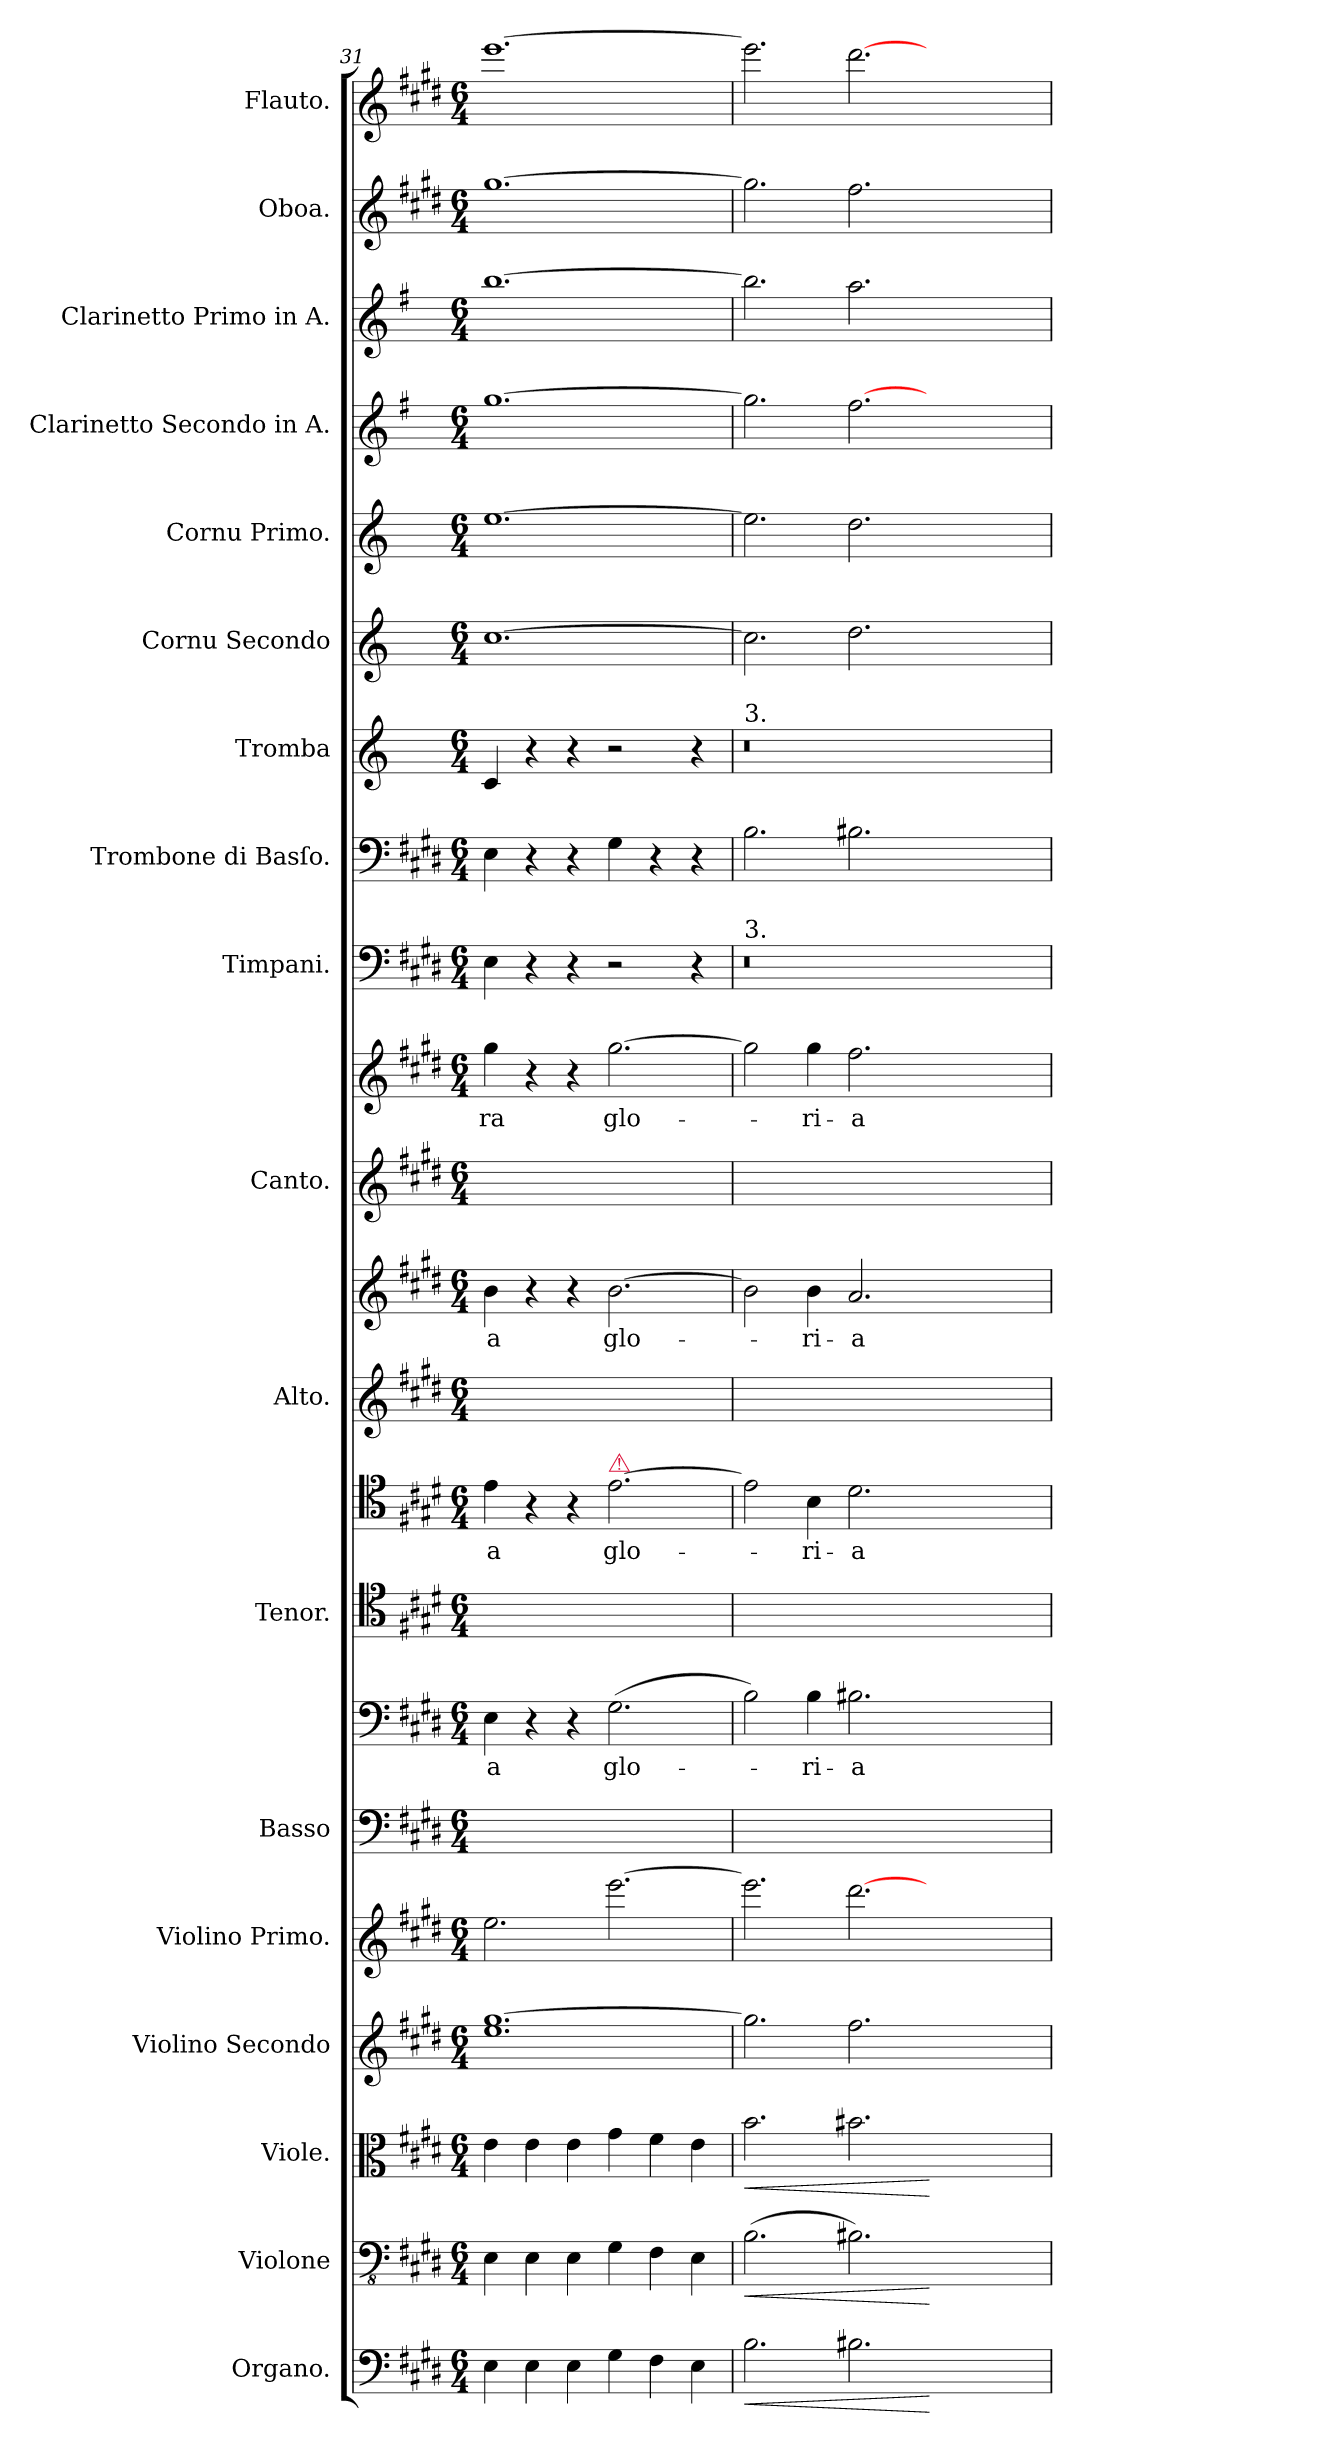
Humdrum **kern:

**kern	**dynam	**kern	**dynam	**kern	**dynam	**kern	**dynam	**kern	**dynam	**kern	**kern	**text	**kern	**kern	**text	**kern	**kern	**text	**kern	**kern	**text	**kern	**kern	**dynam	**kern	**kern	**dynam	**kern	**dynam	**kern	**dynam	**kern	**dynam	**kern	**dynam	**kern	**dynam
*part22	*part22	*part21	*part21	*part20	*part20	*part19	*part19	*part18	*part18	*part17	*part16	*part16	*part15	*part14	*part14	*part13	*part12	*part12	*part11	*part10	*part10	*part9	*part8	*part8	*part7	*part6	*part6	*part5	*part5	*part4	*part4	*part3	*part3	*part2	*part2	*part1	*part1
*staff22	*staff22	*staff21	*staff21	*staff20	*staff20	*staff19	*staff19	*staff18	*staff18	*staff17	*staff16	*staff16	*staff15	*staff14	*staff14	*staff13	*staff12	*staff12	*staff11	*staff10	*staff10	*staff9	*staff8	*staff8	*staff7	*staff6	*staff6	*staff5	*staff5	*staff4	*staff4	*staff3	*staff3	*staff2	*staff2	*staff1	*staff1
*I"Organo.	*	*I"Violone	*	*I"Viole.	*	*I"Violino Secondo	*	*I"Violino Primo.	*	*I"Basso	*	*	*I"Tenor.	*	*	*I"Alto.	*	*	*I"Canto.	*	*	*I"Timpani.	*I"Trombone di Basſo.	*	*I"Tromba	*I"Cornu Secondo	*	*I"Cornu Primo.	*	*I"Clarinetto Secondo in A.	*	*I"Clarinetto Primo in A.	*	*I"Oboa.	*	*I"Flauto.	*
*I'org	*	*I'vlne	*	*	*	*I'vl 2	*	*I'vl 1	*	*I'B	*	*	*I'T	*	*	*I'A	*	*	*I'C	*	*	*I'timp	*	*	*I'tr	*I'cor 2	*	*I'cor 1	*	*I'cl 2 in A	*	*I'cl 1 in A	*	*I'ob	*	*I'fl	*
*clefF4	*	*clefFv4	*	*clefC3	*	*clefG2	*	*clefG2	*	*clefF4	*clefF4	*	*clefC4	*clefC4	*	*clefG2	*clefG2	*	*clefG2	*clefG2	*	*clefF4	*clefF4	*	*clefG2	*clefG2	*	*clefG2	*	*clefG2	*	*clefG2	*	*clefG2	*	*clefG2	*
*	*	*	*	*	*	*	*	*	*	*	*	*	*	*	*	*	*	*	*	*	*	*	*	*	*ITrd-2c-4	*ITrd5c8	*	*ITrd5c8	*	*ITrd2c3	*	*ITrd2c3	*	*	*	*	*
*k[f#c#g#d#]	*	*k[f#c#g#d#]	*	*k[f#c#g#d#]	*	*k[f#c#g#d#]	*	*k[f#c#g#d#]	*	*k[f#c#g#d#]	*k[f#c#g#d#]	*	*k[f#c#g#d#]	*k[f#c#g#d#]	*	*k[f#c#g#d#]	*k[f#c#g#d#]	*	*k[f#c#g#d#]	*k[f#c#g#d#]	*	*k[f#c#g#d#]	*k[f#c#g#d#]	*	*k[f#c#g#d#]	*k[f#c#g#d#]	*	*k[f#c#g#d#]	*	*k[f#c#g#d#]	*	*k[f#c#g#d#]	*	*k[f#c#g#d#]	*	*k[f#c#g#d#]	*
*M6/4	*	*M6/4	*	*M6/4	*	*M6/4	*	*M6/4	*	*M6/4	*M6/4	*	*M6/4	*M6/4	*	*M6/4	*M6/4	*	*M6/4	*M6/4	*	*M6/4	*M6/4	*	*M6/4	*M6/4	*	*M6/4	*	*M6/4	*	*M6/4	*	*M6/4	*	*M6/4	*
=31	=31	=31	=31	=31	=31	=31	=31	=31	=31	=31	=31	=31	=31	=31	=31	=31	=31	=31	=31	=31	=31	=31	=31	=31	=31	=31	=31	=31	=31	=31	=31	=31	=31	=31	=31	=31	=31
!	!LO:DY:b	!	!LO:DY:b	!	!LO:DY:b	!	!LO:DY:b	!	!LO:DY:b	!	!	!	!	!	!	!	!	!	!	!	!	!	!	!LO:DY:a	!	!	!LO:DY:b	!	!LO:DY:b	!	!LO:DY:b	!	!LO:DY:b	!	!LO:DY:b	!	!LO:DY:b
4E\	ff&colon;	4EE\	ff&colon;	4e\	ff&colon;	1.ee [1.gg#	ff&colon;	2.ee\	ff&colon;	1.ryy	4E\	-a	1.ryy	4e\	-a	1.ryy	4b\	-a	1.ryy	4gg#\	-ra	4E\	4E\	ff&colon;	4e/	[1.e	ff&colon;	[1.g#	ff&colon;	[1.ee	ff&colon;	[1.gg#	ff&colon;	[1.gg#	ff&colon;	[1.eee	ff&colon;
4E\	.	4EE\	.	4e\	.	.	.	.	.	.	4r	.	.	4r	.	.	4r	.	.	4r	.	4r	4r	.	4r	.	.	.	.	.	.	.	.	.	.	.	.
4E\	.	4EE\	.	4e\	.	.	.	.	.	.	4r	.	.	4r	.	.	4r	.	.	4r	.	4r	4r	.	4r	.	.	.	.	.	.	.	.	.	.	.	.
!	!	!	!	!	!	!	!	!	!	!	!	!	!	!LO:TX:a:color=crimson:t=⚠	!	!	!	!	!	!	!	!	!	!	!	!	!	!	!	!	!	!	!	!	!	!	!
4G#\	.	4GG#\	.	4g#\	.	.	.	[2.eee\	.	.	(>2.G#\	glo-	.	[2.e\	glo-	.	[2.b\	glo-	.	[2.gg#\	glo-	2r	4G#\	.	2r	.	.	.	.	.	.	.	.	.	.	.	.
4F#\	.	4FF#\	.	4f#\	.	.	.	.	.	.	.	.	.	.	.	.	.	.	.	.	.	.	4r	.	.	.	.	.	.	.	.	.	.	.	.	.	.
4E\	.	4EE\	.	4e\	.	.	.	.	.	.	.	.	.	.	.	.	.	.	.	.	.	4r	4r	.	4r	.	.	.	.	.	.	.	.	.	.	.	.
=32	=32	=32	=32	=32	=32	=32	=32	=32	=32	=32	=32	=32	=32	=32	=32	=32	=32	=32	=32	=32	=32	=32	=32	=32	=32	=32	=32	=32	=32	=32	=32	=32	=32	=32	=32	=32	=32
!	!	!	!	!	!	!	!	!	!	!	!	!	!	!	!	!	!	!	!	!	!	!	!	!	!LO:TX:a:t=3.	!	!	!	!	!	!	!	!	!	!	!	!
!	!	!	!	!	!	!	!	!	!	!	!	!	!	!	!	!	!	!	!	!	!	!LO:TX:a:t=3.	!	!	!	!	!	!	!	!	!	!	!	!	!	!	!
!	!LO:HP:b	!	!LO:HP:b	!	!LO:HP:b	!	!	!	!	!	!	!	!	!	!	!	!	!	!	!	!	!	!	!	!LO:N:vis=0	!	!	!	!	!	!	!	!	!	!	!	!
2.B\	<	(>2.BB\	<	2.b\	<	2.gg#\]	.	2.eee\]	.	1.ryy	2B\)	.	1.ryy	2e\]	.	1.ryy	2b\]	.	1.ryy	2gg#\]	.	0.r	2.B\	.	0.r	2.e\]	.	2.g#\]	.	2.ee\]	.	2.gg#\]	.	2.gg#\]	.	2.eee\]	.
.	.	.	.	.	.	.	.	.	.	.	4B\	-ri-	.	4B\	-ri-	.	4b\	-ri-	.	4gg#\	-ri-	.	.	.	.	.	.	.	.	.	.	.	.	.	.	.	.
2.B#X\	.	2.BB#X\)	.	2.b#X\	.	2.ff#\	.	[2.ddd#\	.	.	2.B#X\	-a	.	2.d#\	-a	.	2.a/	-a	.	2.ff#\	-a	.	2.B#X\	.	.	2.f#\	.	2.f#\	.	[2.dd#\	.	2.ff#\	.	2.ff#\	.	[2.ddd#\	.
1.ryy	[	1.ryy	[	1.ryy	[	1.ryy	.	1.ryy	.	1.ryy	1.ryy	.	1.ryy	1.ryy	.	1.ryy	1.ryy	.	1.ryy	1.ryy	.	.	1.ryy	.	.	1.ryy	.	1.ryy	.	1.ryy	.	1.ryy	.	1.ryy	.	1.ryy	.
=	=	=	=	=	=	=	=	=	=	=	=	=	=	=	=	=	=	=	=	=	=	=	=	=	=	=	=	=	=	=	=	=	=	=	=	=	=
*-	*-	*-	*-	*-	*-	*-	*-	*-	*-	*-	*-	*-	*-	*-	*-	*-	*-	*-	*-	*-	*-	*-	*-	*-	*-	*-	*-	*-	*-	*-	*-	*-	*-	*-	*-	*-	*-
